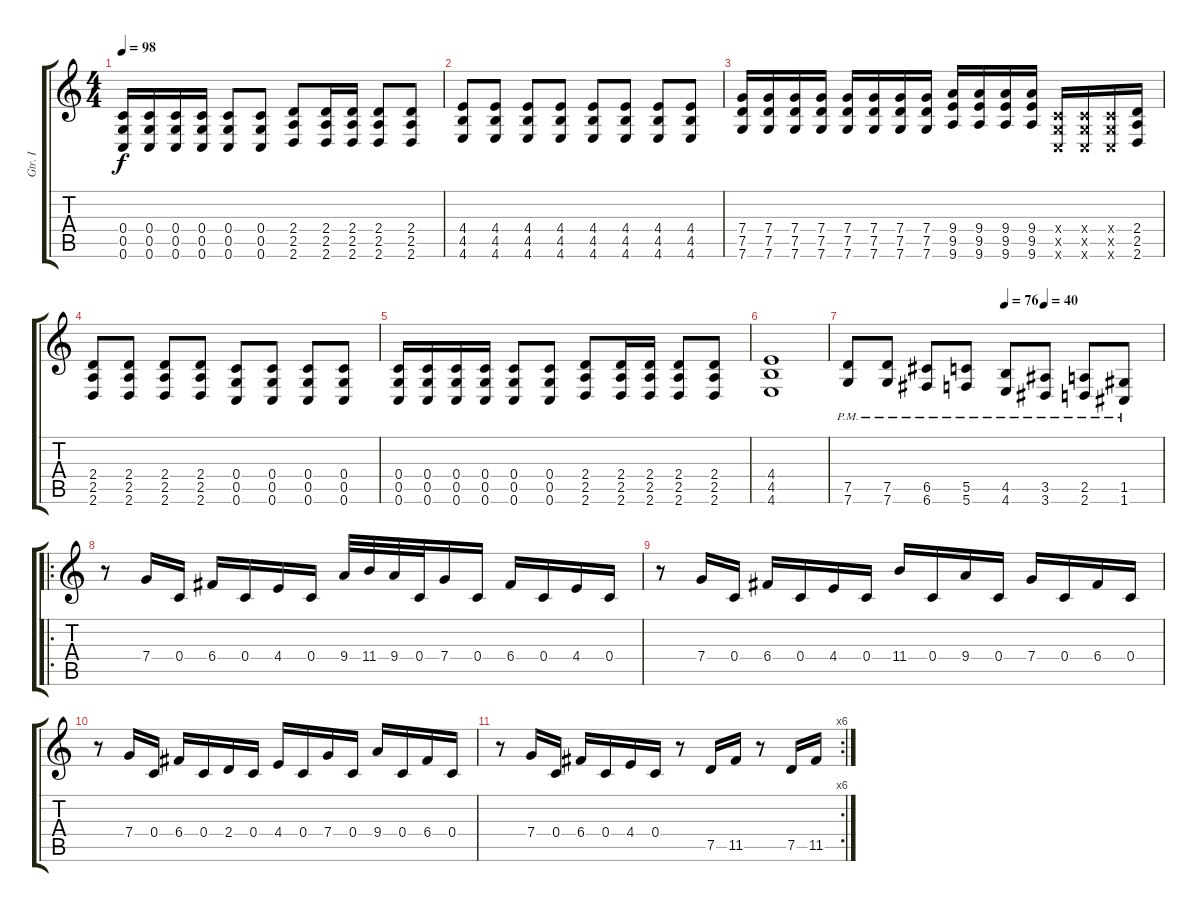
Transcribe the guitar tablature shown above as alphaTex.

\track ("Gtr. I" "Gtr. I") {instrument overdrivenguitar}
\staff {score tabs}
\tuning (D4 A3 F3 C3 G2 C2) {hide}
\ts (4 4)
\tempo 98
\clef g2
\ks c
(0.4 0.5 0.6).16{dy f} (0.4 0.5 0.6).16 (0.4 0.5 0.6).16 (0.4 0.5 0.6).16 (0.4 0.5 0.6).8 (0.4 0.5 0.6).8 (2.4 2.5 2.6).8 (2.4 2.5 2.6).16 (2.4 2.5 2.6).16 (2.4 2.5 2.6).8 (2.4 2.5 2.6).8 |
(4.4 4.5 4.6).8 (4.4 4.5 4.6).8 (4.4 4.5 4.6).8 (4.4 4.5 4.6).8 (4.4 4.5 4.6).8 (4.4 4.5 4.6).8 (4.4 4.5 4.6).8 (4.4 4.5 4.6).8 |
(7.4 7.5 7.6).16 (7.4 7.5 7.6).16 (7.4 7.5 7.6).16 (7.4 7.5 7.6).16 (7.4 7.5 7.6).16 (7.4 7.5 7.6).16 (7.4 7.5 7.6).16 (7.4 7.5 7.6).16 (9.4 9.5 9.6).16 (9.4 9.5 9.6).16 (9.4 9.5 9.6).16 (9.4 9.5 9.6).16 (0.4{x} 0.5{x} 0.6{x}).16 (0.4{x} 0.5{x} 0.6{x}).16 (0.4{x} 0.5{x} 0.6{x}).16 (2.4 2.5 2.6).16 |
(2.4 2.5 2.6).8 (2.4 2.5 2.6).8 (2.4 2.5 2.6).8 (2.4 2.5 2.6).8 (0.4 0.5 0.6).8 (0.4 0.5 0.6).8 (0.4 0.5 0.6).8 (0.4 0.5 0.6).8 |
(0.4 0.5 0.6).16 (0.4 0.5 0.6).16 (0.4 0.5 0.6).16 (0.4 0.5 0.6).16 (0.4 0.5 0.6).8 (0.4 0.5 0.6).8 (2.4 2.5 2.6).8 (2.4 2.5 2.6).16 (2.4 2.5 2.6).16 (2.4 2.5 2.6).8 (2.4 2.5 2.6).8 |
(4.4 4.5 4.6).1 |
\tempo (76 0.5)
\tempo (40 0.625)
(7.5{pm} 7.6{pm}).8 (7.5{pm} 7.6{pm}).8 (6.5{pm} 6.6{pm}).8 (5.5{pm} 5.6{pm}).8 (4.5{pm} 4.6{pm}).8 (3.5{pm} 3.6{pm}).8 (2.5{pm} 2.6{pm}).8 (1.5{pm} 1.6{pm}).8 |
\ro
r.8 7.4.16 0.4.16 6.4.16 0.4.16 4.4.16 0.4.16 9.4.32 11.4.32 9.4.32 0.4.32 7.4.16 0.4.16 6.4.16 0.4.16 4.4.16 0.4.16 |
r.8 7.4.16 0.4.16 6.4.16 0.4.16 4.4.16 0.4.16 11.4.16 0.4.16 9.4.16 0.4.16 7.4.16 0.4.16 6.4.16 0.4.16 |
r.8 7.4.16 0.4.16 6.4.16 0.4.16 2.4.16 0.4.16 4.4.16 0.4.16 7.4.16 0.4.16 9.4.16 0.4.16 6.4.16 0.4.16 |
\rc 6
r.8 7.4.16 0.4.16 6.4.16 0.4.16 4.4.16 0.4.16 r.8 7.5.16 11.5.16 r.8 7.5.16 11.5.16
